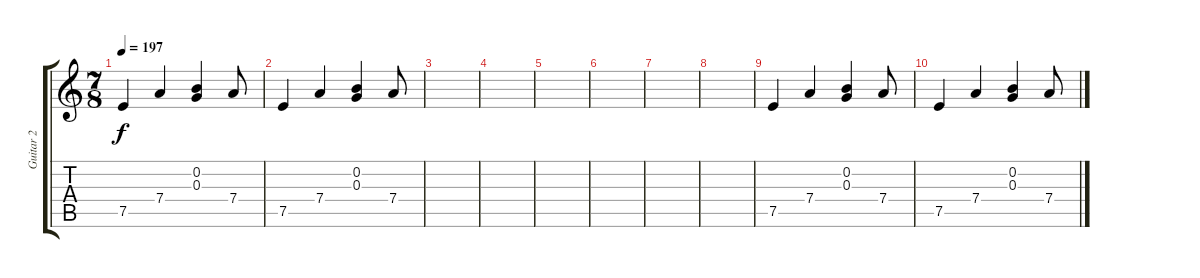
\track ("Guitar 2" "Guitar 2") {instrument overdrivenguitar}
\staff {score tabs}
\tuning (E4 B3 G3 D3 A2 E2) {hide}
\ts (7 8)
\tempo 197
\clef g2
\ks c
7.5.4{dy f} 7.4.4 (0.2 0.3).4 7.4.8 |
7.5.4 7.4.4 (0.2 0.3).4 7.4.8 |
|
|
|
|
|
|
7.5.4 7.4.4 (0.2 0.3).4 7.4.8 |
7.5.4 7.4.4 (0.2 0.3).4 7.4.8
